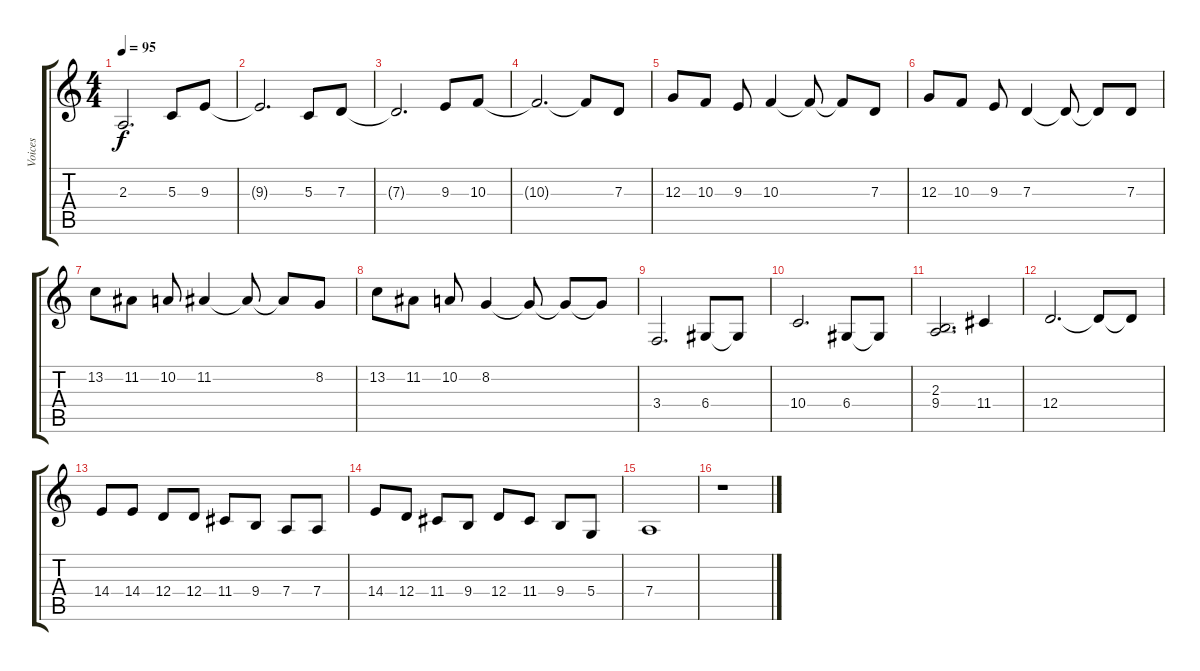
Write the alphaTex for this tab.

\track ("Voices" "Voices") {instrument choiraahs}
\staff {score tabs}
\tuning (E4 B3 G3 D3 A2 E2) {hide}
\ts (4 4)
\tempo 95
\clef g2
\ks c
2.3.2{d dy f} 5.3.8 9.3.8 |
9.3{t}.2{d} 5.3.8 7.3.8 |
7.3{t}.2{d} 9.3.8 10.3.8 |
10.3{t}.2{d} 10.3{t}.8 7.3.8 |
12.3.8 10.3.8 9.3.8 10.3.4 10.3{t}.8 10.3{t}.8 7.3.8 |
12.3.8 10.3.8 9.3.8 7.3.4 7.3{t}.8 7.3{t}.8 7.3.8 |
13.2.8 11.2.8 10.2.8 11.2.4 11.2{t}.8 11.2{t}.8 8.2.8 |
13.2.8 11.2.8 10.2.8 8.2.4 8.2{t}.8 8.2{t}.8 8.2{t}.8 |
3.4.2{d} 6.4.8 6.4{t}.8 |
10.4.2{d} 6.4.8 6.4{t}.8 |
(2.3 9.4).2{d} 11.4.4 |
12.4.2{d} 12.4{t}.8 12.4{t}.8 |
14.4.8 14.4.8 12.4.8 12.4.8 11.4.8 9.4.8 7.4.8 7.4.8 |
14.4.8 12.4.8 11.4.8 9.4.8 12.4.8 11.4.8 9.4.8 5.4.8 |
7.4.1 |
r.1
